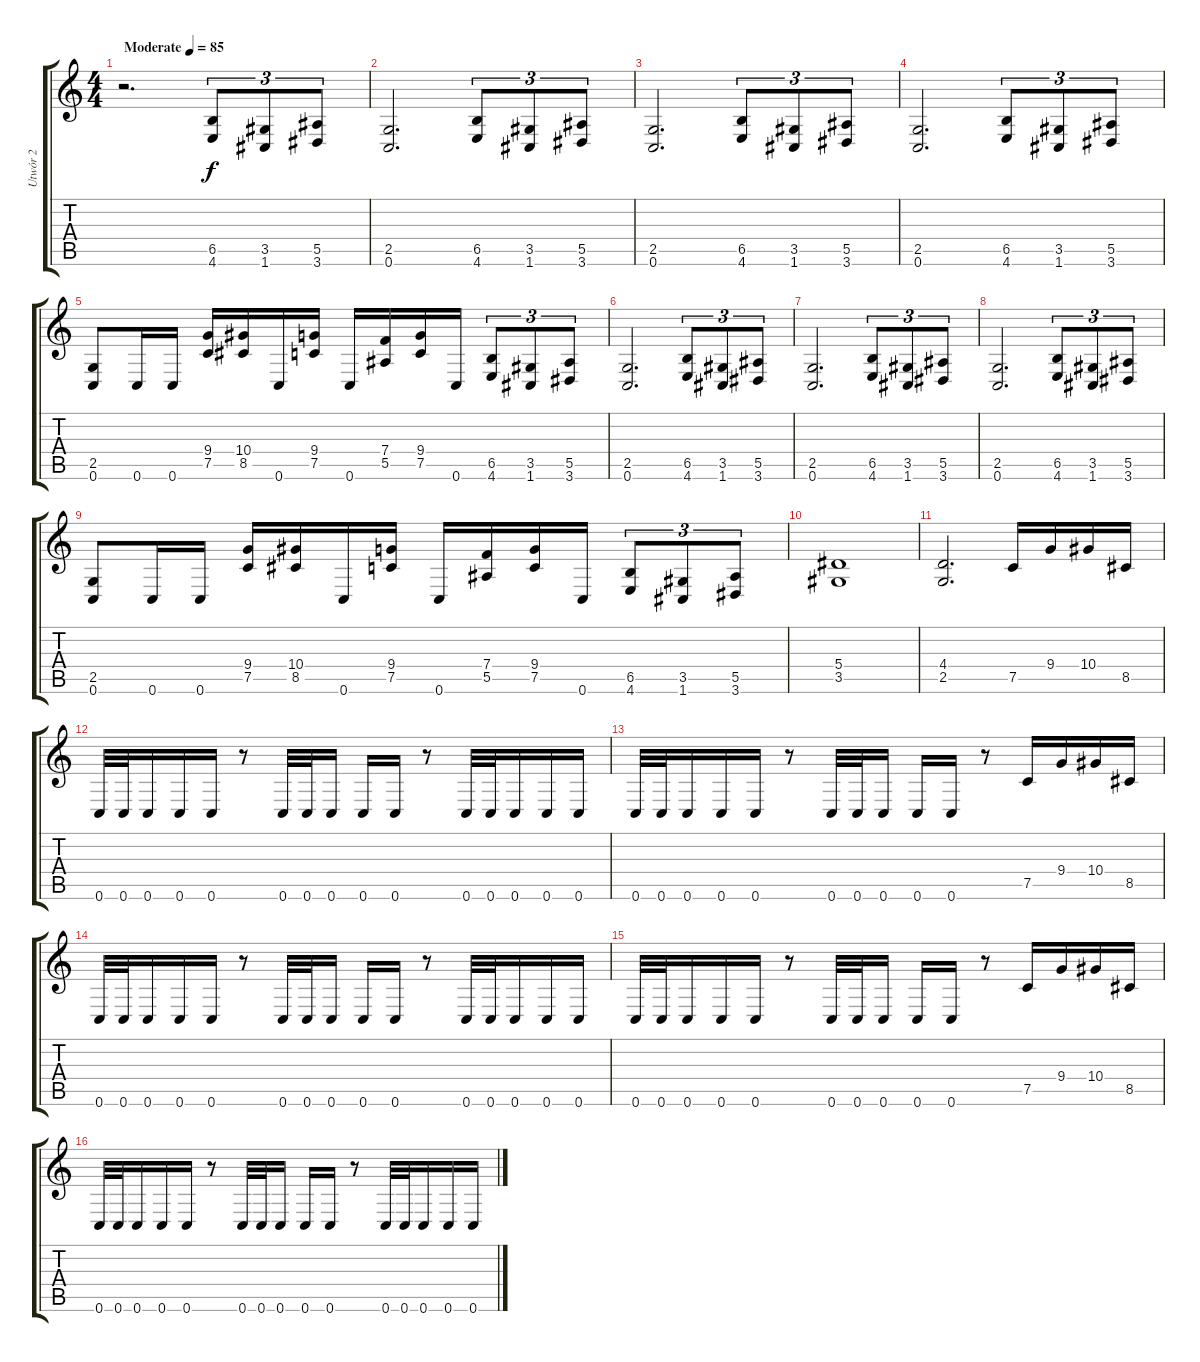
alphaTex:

\track ("Utwór 2" "Utwór 2") {instrument distortionguitar}
\staff {score tabs}
\tuning (C4 G3 Eb3 Bb2 F2 C2) {hide}
\ts (4 4)
\tempo (85 "Moderate")
\clef g2
\ks c
r.2{d dy f instrument distortionguitar} (6.5 4.6).8{tu (3 2)} (3.5 1.6).8{tu (3 2)} (5.5 3.6).8{tu (3 2)} |
(2.5 0.6).2{d} (6.5 4.6).8{tu (3 2)} (3.5 1.6).8{tu (3 2)} (5.5 3.6).8{tu (3 2)} |
(2.5 0.6).2{d} (6.5 4.6).8{tu (3 2)} (3.5 1.6).8{tu (3 2)} (5.5 3.6).8{tu (3 2)} |
(2.5 0.6).2{d} (6.5 4.6).8{tu (3 2)} (3.5 1.6).8{tu (3 2)} (5.5 3.6).8{tu (3 2)} |
(2.5 0.6).8 0.6.16 0.6.16 (9.4 7.5).16 (10.4 8.5).16 0.6.16 (9.4 7.5).16 0.6.16 (7.4 5.5).16 (9.4 7.5).16 0.6.16 (6.5 4.6).8{tu (3 2)} (3.5 1.6).8{tu (3 2)} (5.5 3.6).8{tu (3 2)} |
(2.5 0.6).2{d} (6.5 4.6).8{tu (3 2)} (3.5 1.6).8{tu (3 2)} (5.5 3.6).8{tu (3 2)} |
(2.5 0.6).2{d} (6.5 4.6).8{tu (3 2)} (3.5 1.6).8{tu (3 2)} (5.5 3.6).8{tu (3 2)} |
(2.5 0.6).2{d} (6.5 4.6).8{tu (3 2)} (3.5 1.6).8{tu (3 2)} (5.5 3.6).8{tu (3 2)} |
(2.5 0.6).8 0.6.16 0.6.16 (9.4 7.5).16 (10.4 8.5).16 0.6.16 (9.4 7.5).16 0.6.16 (7.4 5.5).16 (9.4 7.5).16 0.6.16 (6.5 4.6).8{tu (3 2)} (3.5 1.6).8{tu (3 2)} (5.5 3.6).8{tu (3 2)} |
(5.4 3.5).1 |
(4.4 2.5).2{d} 7.5.16 9.4.16 10.4.16 8.5.16 |
0.6.32 0.6.32 0.6.16 0.6.16 0.6.16 r.8 0.6.32 0.6.32 0.6.16 0.6.16 0.6.16 r.8 0.6.32 0.6.32 0.6.16 0.6.16 0.6.16 |
0.6.32 0.6.32 0.6.16 0.6.16 0.6.16 r.8 0.6.32 0.6.32 0.6.16 0.6.16 0.6.16 r.8 7.5.16 9.4.16 10.4.16 8.5.16 |
0.6.32 0.6.32 0.6.16 0.6.16 0.6.16 r.8 0.6.32 0.6.32 0.6.16 0.6.16 0.6.16 r.8 0.6.32 0.6.32 0.6.16 0.6.16 0.6.16 |
0.6.32 0.6.32 0.6.16 0.6.16 0.6.16 r.8 0.6.32 0.6.32 0.6.16 0.6.16 0.6.16 r.8 7.5.16 9.4.16 10.4.16 8.5.16 |
0.6.32 0.6.32 0.6.16 0.6.16 0.6.16 r.8 0.6.32 0.6.32 0.6.16 0.6.16 0.6.16 r.8 0.6.32 0.6.32 0.6.16 0.6.16 0.6.16
